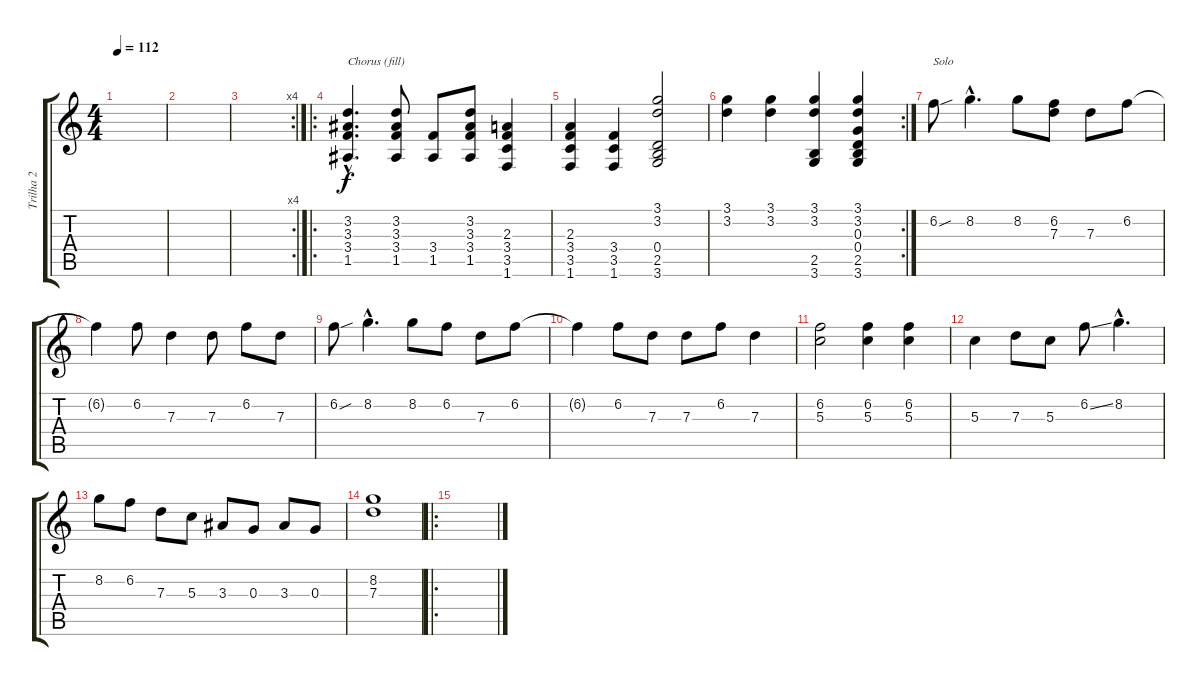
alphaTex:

\track ("Trilha 2" "Trilha 2") {instrument acousticguitarsteel}
\staff {score tabs}
\tuning (E4 B3 G3 D3 A2 E2) {hide}
\ts (4 4)
\tempo 112
\clef g2
\ks c
|
|
\rc 4
|
\ro
(3.2{hac} 3.3{hac} 3.4{hac} 1.5{hac}).4{d txt "Chorus (fill)"} (3.2 3.3 3.4 1.5).8 (3.4 1.5).8 (3.2 3.3 3.4 1.5).8 (2.3 3.4 3.5 1.6).4 |
(2.3 3.4 3.5 1.6).4 (3.4 3.5 1.6).4 (3.1 3.2 0.4 2.5 3.6).2 |
\rc 2
(3.1 3.2).4 (3.1 3.2).4 (3.1 3.2 2.5 3.6).4 (3.1 3.2 0.3 0.4 2.5 3.6).4 |
6.2{sou}.8{txt "Solo"} 8.2{hac}.4{d} 8.2.8 (6.2 7.3).8 7.3.8 6.2.8 |
6.2{t}.4 6.2.8 7.3.4 7.3.8 6.2.8 7.3.8 |
6.2{sou}.8 8.2{hac}.4{d} 8.2.8 6.2.8 7.3.8 6.2.8 |
6.2{t}.4 6.2.8 7.3.8 7.3.8 6.2.8 7.3.4 |
(6.2 5.3).2 (6.2 5.3).4 (6.2 5.3).4 |
5.3.4 7.3.8 5.3.8 6.2{ss}.8 8.2{hac}.4{d} |
8.2.8 6.2.8 7.3.8 5.3.8 3.3.8 0.3.8 3.3.8 0.3.8 |
(8.2 7.3).1 |
\ro
